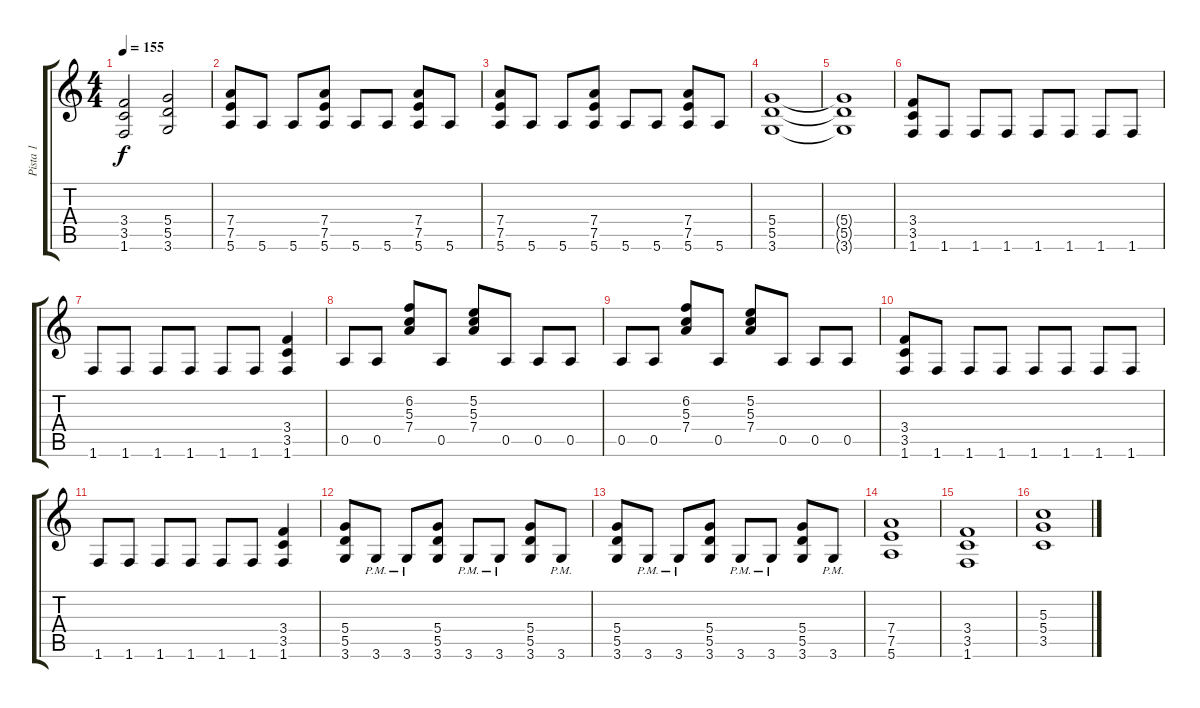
\track ("Pista 1" "Pista 1") {instrument distortionguitar}
\staff {score tabs}
\tuning (E4 B3 G3 D3 A2 E2) {hide}
\ts (4 4)
\tempo 155
\clef g2
\ks c
(3.4 3.5 1.6).2{dy f} (5.4 5.5 3.6).2 |
(7.4 7.5 5.6).8 5.6.8 5.6.8 (7.4 7.5 5.6).8 5.6.8 5.6.8 (7.4 7.5 5.6).8 5.6.8 |
(7.4 7.5 5.6).8 5.6.8 5.6.8 (7.4 7.5 5.6).8 5.6.8 5.6.8 (7.4 7.5 5.6).8 5.6.8 |
(5.4 5.5 3.6).1 |
(5.4{t} 5.5{t} 3.6{t}).1 |
(3.4 3.5 1.6).8 1.6.8 1.6.8 1.6.8 1.6.8 1.6.8 1.6.8 1.6.8 |
1.6.8 1.6.8 1.6.8 1.6.8 1.6.8 1.6.8 (3.4 3.5 1.6).4 |
0.5.8 0.5.8 (6.2 5.3 7.4).8 0.5.8 (5.2 5.3 7.4).8 0.5.8 0.5.8 0.5.8 |
0.5.8 0.5.8 (6.2 5.3 7.4).8 0.5.8 (5.2 5.3 7.4).8 0.5.8 0.5.8 0.5.8 |
(3.4 3.5 1.6).8 1.6.8 1.6.8 1.6.8 1.6.8 1.6.8 1.6.8 1.6.8 |
1.6.8 1.6.8 1.6.8 1.6.8 1.6.8 1.6.8 (3.4 3.5 1.6).4 |
(5.4 5.5 3.6).8 3.6{pm}.8 3.6{pm}.8 (5.4 5.5 3.6).8 3.6{pm}.8 3.6{pm}.8 (5.4 5.5 3.6).8 3.6{pm}.8 |
(5.4 5.5 3.6).8 3.6{pm}.8 3.6{pm}.8 (5.4 5.5 3.6).8 3.6{pm}.8 3.6{pm}.8 (5.4 5.5 3.6).8 3.6{pm}.8 |
(7.4 7.5 5.6).1 |
(3.4 3.5 1.6).1 |
(5.3 5.4 3.5).1
